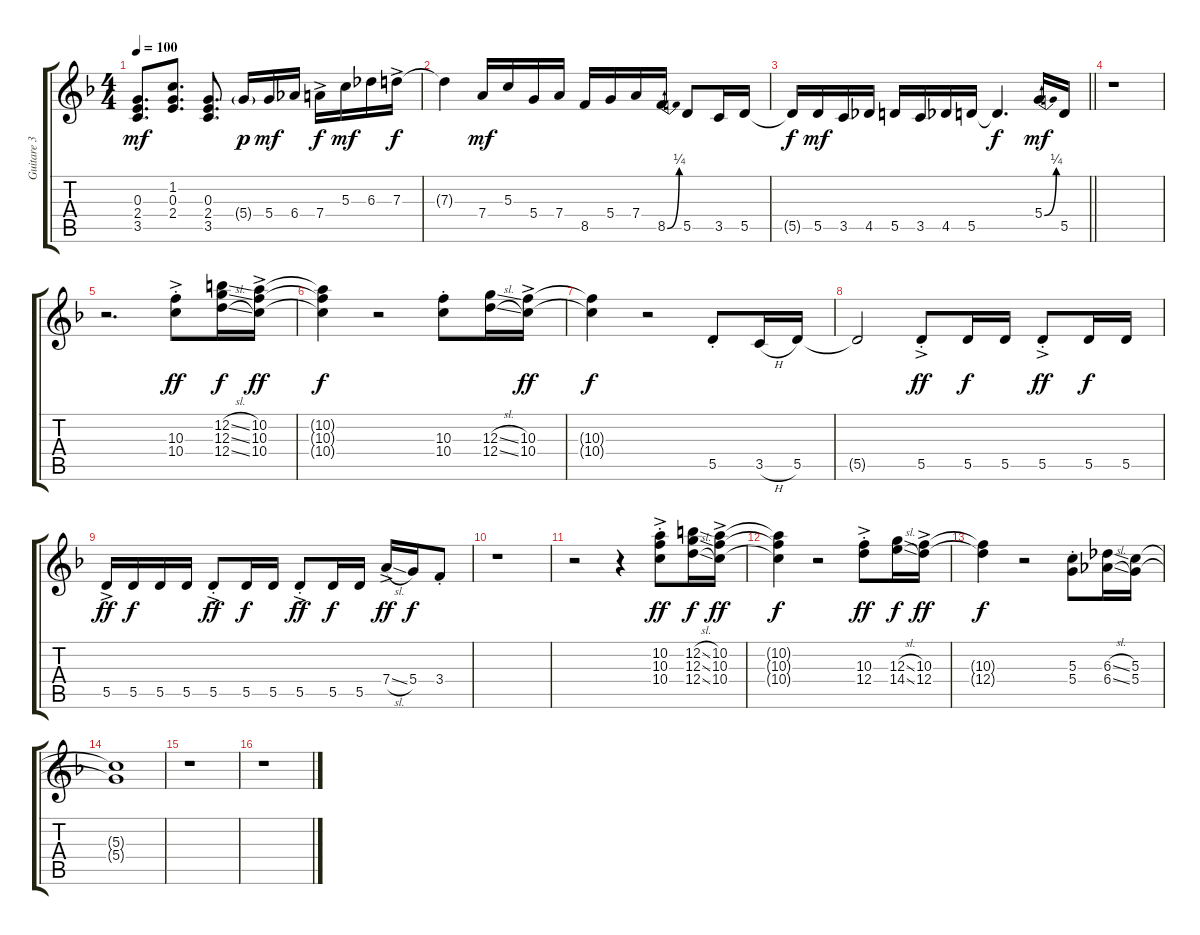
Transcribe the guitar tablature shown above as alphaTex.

\track ("Guitare 3" "Guitare 3") {instrument electricguitarclean}
\staff {score tabs}
\tuning (E4 B3 G3 D3 A2 E2) {hide}
\ts (4 4)
\tempo 100
\clef g2
\ks dminor
(0.3 2.4 3.5).8{d dy mf} (1.2 0.3 2.4).8{d} (0.3 2.4 3.5).8{d} 5.4{g}.16{dy p} 5.4.16{dy mf} 6.4.16 7.4{ac}.16{dy f} 5.3.16{dy mf} 6.3.16 7.3{ac}.16{dy f} |
7.3{t}.4 7.4.16{dy mf} 5.3.16 5.4.16 7.4.16 8.5.16 5.4.16 7.4.16 8.5{be (bend 0 0 60 1)}.16 5.5.8 3.5.16 5.5.16 |
\barLineRight lightlight
5.5{t}.16{dy f} 5.5.16{dy mf} 3.5.16 4.5.16 5.5.16 3.5.16 4.5.16 5.5.16 5.5{t}.4{d dy f} 5.4{be (bend 0 0 60 1)}.16{dy mf} 5.5.16 |
r.1 |
r.2{d} (10.3 10.4{ac st}).8{dy ff} (12.2{sl} 12.3{sl} 12.4{sl}).16{dy f} (10.2 10.3{ac} 10.4).16{dy ff} |
(10.2{t} 10.3{t} 10.4{t}).4{dy f} r.2 (10.3{st} 10.4).8 (12.3{sl} 12.4{sl}).16 (10.3{ac} 10.4).16{dy ff} |
(10.3{t} 10.4{t}).4{dy f} r.2 5.5{st}.8 3.5{h}.16 5.5.16 |
5.5{t}.2 5.5{ac st}.8{dy ff} 5.5.16{dy f} 5.5.16 5.5{ac st}.8{dy ff} 5.5.16{dy f} 5.5.16 |
5.5{ac}.16{dy ff} 5.5.16{dy f} 5.5.16 5.5.16 5.5{ac st}.8{dy ff} 5.5.16{dy f} 5.5.16 5.5{ac st}.8{dy ff} 5.5.16{dy f} 5.5.16 7.4{sl ac}.16{dy ff} 5.4.16{dy f} 3.4{st}.8 |
r.1 |
r.2 r.4 (10.2{ac st} 10.3 10.4).8{dy ff} (12.2{sl} 12.3{sl} 12.4{sl}).16{dy f} (10.2{ac} 10.3 10.4).16{dy ff} |
(10.2{t} 10.3{t} 10.4{t}).4{dy f} r.2 (10.3{ac st} 12.4).8{dy ff} (12.3{sl} 14.4{sl}).16{dy f} (10.3{ac} 12.4).16{dy ff} |
(10.3{t} 12.4{t}).4{dy f} r.2 (5.3{st} 5.4{st}).8 (6.3{sl} 6.4{sl}).16 (5.3 5.4).16 |
(5.3{t} 5.4{t}).1 |
r.1 |
r.1
